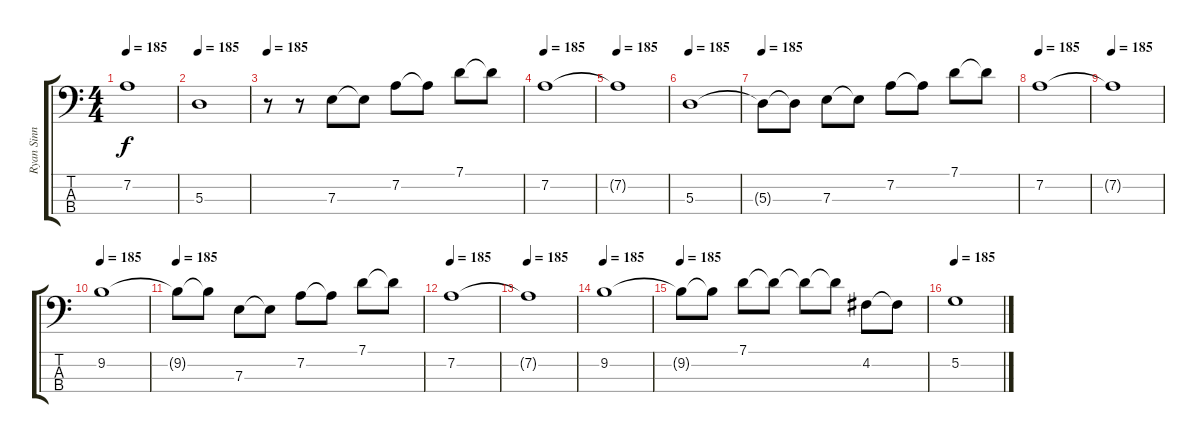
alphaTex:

\track ("Ryan Sinn Bass" "Ryan Sinn ") {instrument electricbasspick}
\staff {score tabs}
\tuning (G2 D2 A1 D1) {hide}
\ts (4 4)
\tempo 185
\clef f4
\ks c
7.2{t}.1{dy f} |
\tempo 185
5.3.1 |
\tempo 185
r.8 r.8 7.3.8 7.3{t}.8 7.2.8 7.2{t}.8 7.1.8 7.1{t}.8 |
\tempo 185
7.2.1 |
\tempo 185
7.2{t}.1 |
\tempo 185
5.3.1 |
\tempo 185
5.3{t}.8 5.3{t}.8 7.3.8 7.3{t}.8 7.2.8 7.2{t}.8 7.1.8 7.1{t}.8 |
\tempo 185
7.2.1 |
\tempo 185
7.2{t}.1 |
\tempo 185
9.2.1 |
\tempo 185
9.2{t}.8 9.2{t}.8 7.3.8 7.3{t}.8 7.2.8 7.2{t}.8 7.1.8 7.1{t}.8 |
\tempo 185
7.2.1 |
\tempo 185
7.2{t}.1 |
\tempo 185
9.2.1 |
\tempo 185
9.2{t}.8 9.2{t}.8 7.1.8 7.1{t}.8 7.1{t}.8 7.1{t}.8 4.2.8 4.2{t}.8 |
\tempo 185
5.2.1
